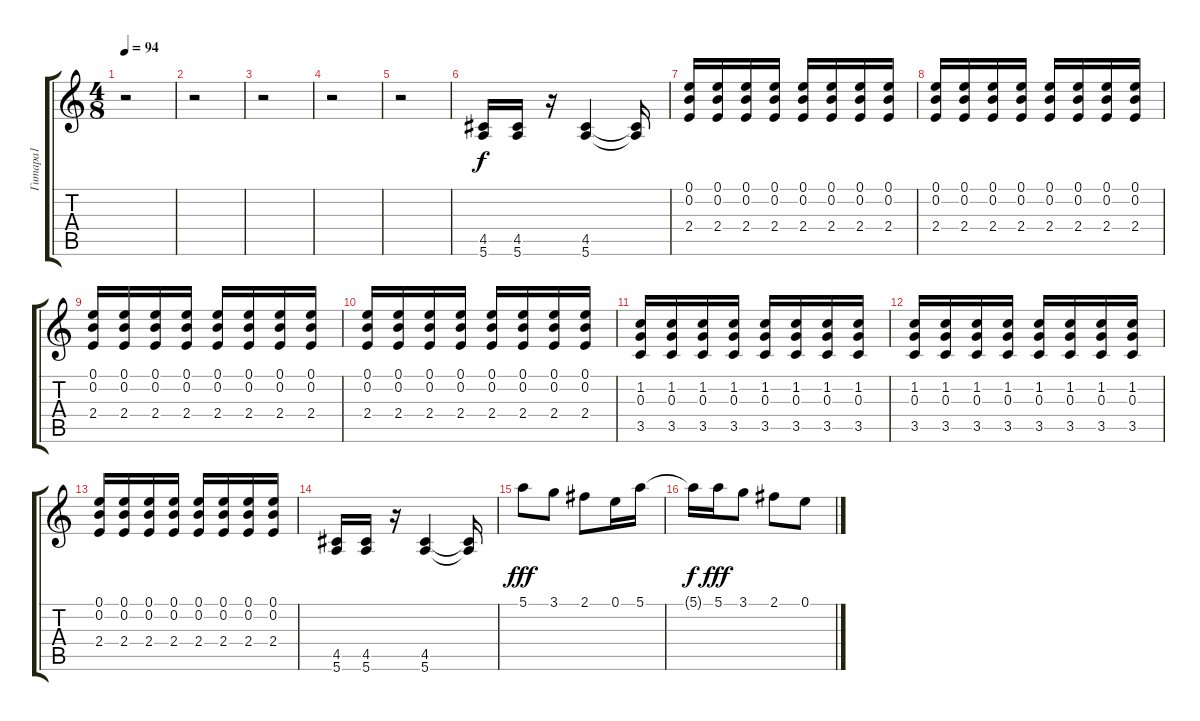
\track ("Гитара1" "Гитара1") {instrument overdrivenguitar}
\staff {score tabs}
\tuning (E4 B3 G3 D3 A2 E2) {hide}
\ts (4 8)
\tempo 94
\clef g2
\ks c
r.2{dy f} |
r.2 |
r.2 |
r.2 |
r.2 |
(4.5 5.6).16 (4.5 5.6).16 r.16 (4.5 5.6).4 (4.5{t} 5.6{t}).16 |
(0.1 0.2 2.4).16 (0.1 0.2 2.4).16 (0.1 0.2 2.4).16 (0.1 0.2 2.4).16 (0.1 0.2 2.4).16 (0.1 0.2 2.4).16 (0.1 0.2 2.4).16 (0.1 0.2 2.4).16 |
(0.1 0.2 2.4).16 (0.1 0.2 2.4).16 (0.1 0.2 2.4).16 (0.1 0.2 2.4).16 (0.1 0.2 2.4).16 (0.1 0.2 2.4).16 (0.1 0.2 2.4).16 (0.1 0.2 2.4).16 |
(0.1 0.2 2.4).16 (0.1 0.2 2.4).16 (0.1 0.2 2.4).16 (0.1 0.2 2.4).16 (0.1 0.2 2.4).16 (0.1 0.2 2.4).16 (0.1 0.2 2.4).16 (0.1 0.2 2.4).16 |
(0.1 0.2 2.4).16 (0.1 0.2 2.4).16 (0.1 0.2 2.4).16 (0.1 0.2 2.4).16 (0.1 0.2 2.4).16 (0.1 0.2 2.4).16 (0.1 0.2 2.4).16 (0.1 0.2 2.4).16 |
(1.2 0.3 3.5).16 (1.2 0.3 3.5).16 (1.2 0.3 3.5).16 (1.2 0.3 3.5).16 (1.2 0.3 3.5).16 (1.2 0.3 3.5).16 (1.2 0.3 3.5).16 (1.2 0.3 3.5).16 |
(1.2 0.3 3.5).16 (1.2 0.3 3.5).16 (1.2 0.3 3.5).16 (1.2 0.3 3.5).16 (1.2 0.3 3.5).16 (1.2 0.3 3.5).16 (1.2 0.3 3.5).16 (1.2 0.3 3.5).16 |
(0.1 0.2 2.4).16 (0.1 0.2 2.4).16 (0.1 0.2 2.4).16 (0.1 0.2 2.4).16 (0.1 0.2 2.4).16 (0.1 0.2 2.4).16 (0.1 0.2 2.4).16 (0.1 0.2 2.4).16 |
(4.5 5.6).16 (4.5 5.6).16 r.16 (4.5 5.6).4 (4.5{t} 5.6{t}).16 |
5.1.8{dy fff} 3.1.8 2.1.8 0.1.16 5.1.16 |
5.1{t}.16{dy f} 5.1.16{dy fff} 3.1.8 2.1.8 0.1.8
